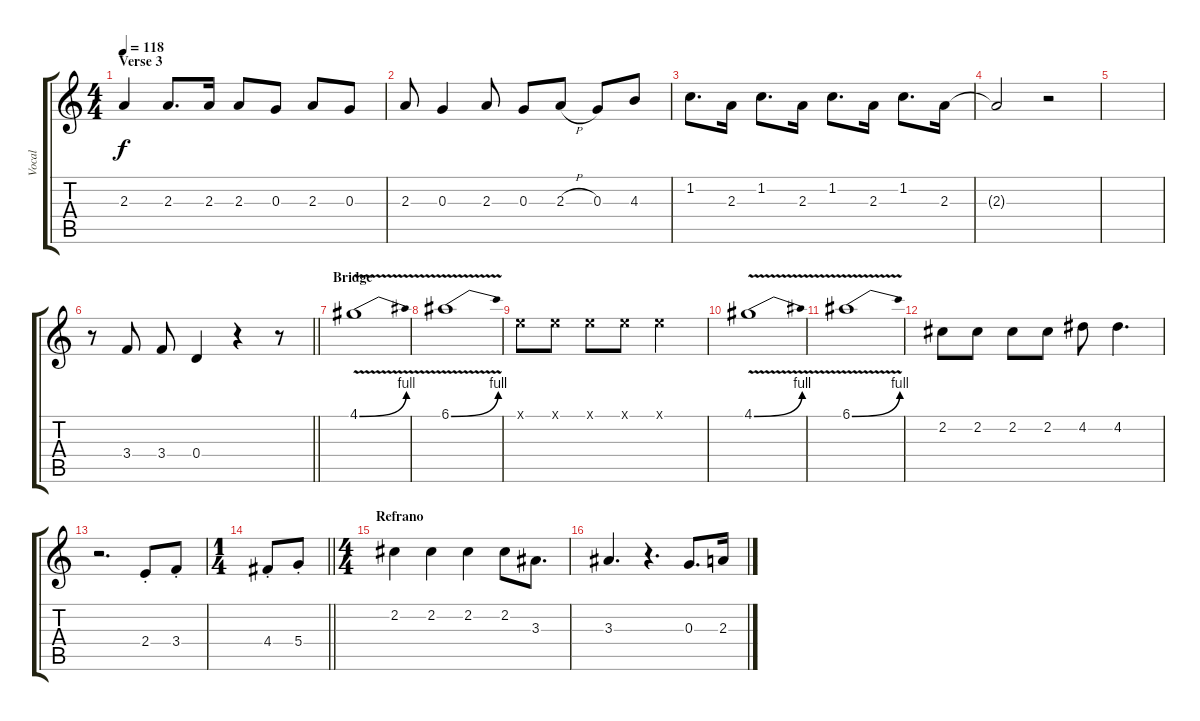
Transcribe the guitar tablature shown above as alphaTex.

\track ("Vocal" "Vocal") {instrument distortionguitar}
\staff {score tabs}
\tuning (E4 B3 G3 D3 A2 E2) {hide}
\ts (4 4)
\section ("" "Verse 3")
\tempo 118
\clef g2
\ks c
2.3.4{dy f} 2.3.8{d} 2.3.16 2.3.8 0.3.8 2.3.8 0.3.8 |
2.3.8 0.3.4 2.3.8 0.3.8 2.3{h}.8 0.3.8 4.3.8 |
1.2.8{d} 2.3.16 1.2.8{d} 2.3.16 1.2.8{d} 2.3.16 1.2.8{d} 2.3.16 |
2.3{t}.2 r.2 |
|
\barLineRight lightlight
r.8 3.4.8 3.4.8 0.4.4 r.4 r.8 |
\section ("" "Bridge")
4.1{be (bend 0 0 60 4) v}.1 |
6.1{be (bend 0 0 60 4) v}.1 |
0.1{x}.8 0.1{x}.8 0.1{x}.8 0.1{x}.8 0.1{x}.2 |
4.1{be (bend 0 0 60 4) v}.1 |
6.1{be (bend 0 0 60 4) v}.1 |
2.2.8 2.2.8 2.2.8 2.2.8 4.2.8 4.2.4{d} |
r.2{d} 2.4{st}.8 3.4{st}.8 |
\ts (1 4)
\barLineRight lightlight
4.4{st}.8 5.4{st}.8 |
\ts (4 4)
\section ("" "Refrano")
2.2.4 2.2.4 2.2.4 2.2.8 3.3.8{d} |
3.3.4{d} r.4{d} 0.3.8{d} 2.3.16
